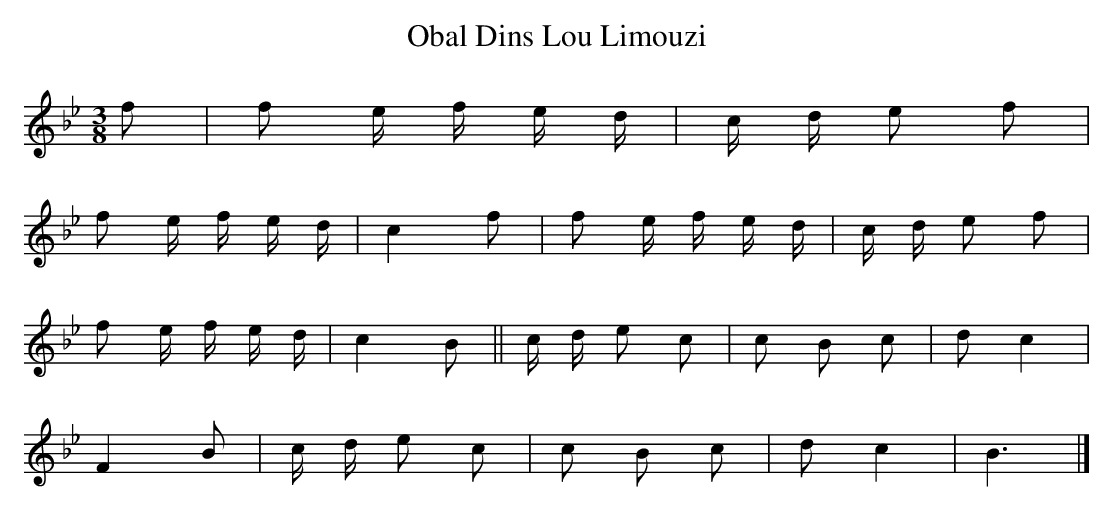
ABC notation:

X:1
T:Obal Dins Lou Limouzi
M:3/8
L:1/8
K:Bb
f | f e/ f/ e/ d/ | c/ d/ e f |
f e/ f/ e/ d/ | c2 f | f e/ f/ e/ d/ | c/ d/ e f |
f e/ f/ e/ d/ | c2 B || c/ d/ e c | c B c | d c2 |
F2 B | c/ d/ e c | c B c | d c2 | B3 |]
